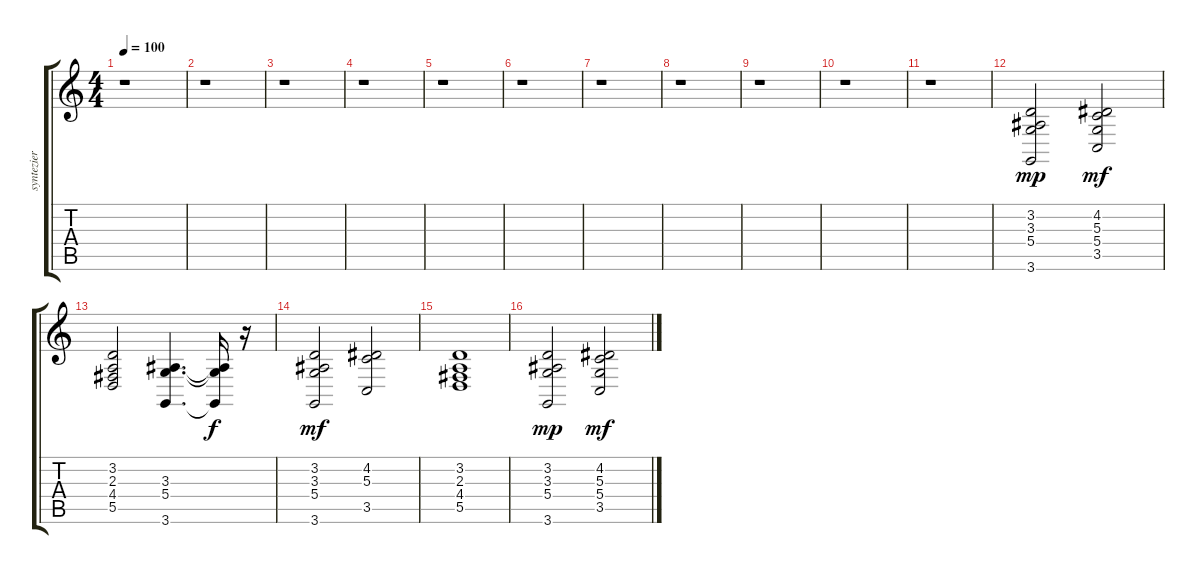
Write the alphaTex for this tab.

\track ("syntezier" "syntezier") {instrument synthstrings1}
\staff {score tabs}
\tuning (E4 B3 G3 D3 A2 E2) {hide}
\ts (4 4)
\tempo 100
\clef g2
\ks c
r.1{dy f} |
r.1 |
r.1 |
r.1 |
r.1 |
r.1 |
r.1 |
r.1 |
r.1 |
r.1 |
r.1 |
(3.2 3.3 5.4 3.6).2{dy mp} (4.2 5.3 5.4 3.5).2{dy mf} |
(3.2 2.3 4.4 5.5).2 (3.3 5.4 3.6).4{d} (3.3{t} 5.4{t} 3.6{t}).16{dy f} r.16 |
(3.2 3.3 5.4 3.6).2{dy mf} (4.2 5.3 3.5).2 |
(3.2 2.3 4.4 5.5).1 |
(3.2 3.3 5.4 3.6).2{dy mp} (4.2 5.3 5.4 3.5).2{dy mf}
